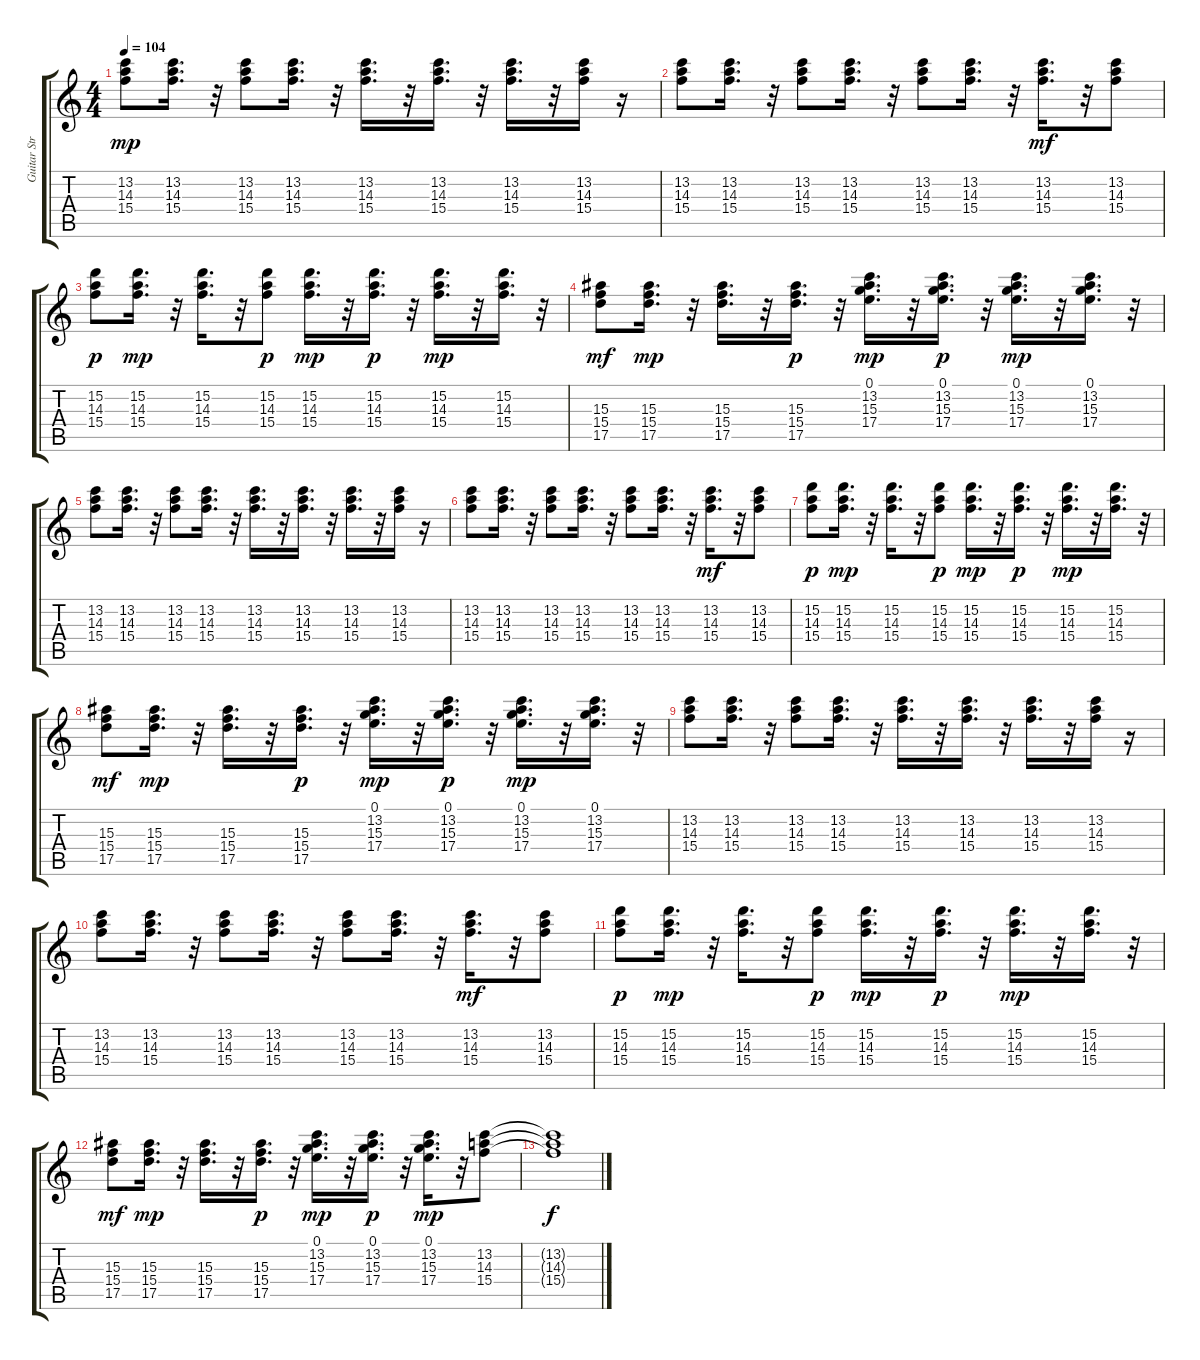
\track ("Guitar Strums" "Guitar Str") {instrument acousticguitarsteel}
\staff {score tabs}
\tuning (E4 B3 G3 D3 A2 E2) {hide}
\ts (4 4)
\tempo 104
\clef g2
\ks c
(13.2 14.3 15.4).8{dy mp} (13.2 14.3 15.4).16{d} r.32 (13.2 14.3 15.4).8 (13.2 14.3 15.4).16{d} r.32 (13.2 14.3 15.4).16{d} r.32 (13.2 14.3 15.4).16{d} r.32 (13.2 14.3 15.4).16{d} r.32 (13.2 14.3 15.4).16 r.16 |
(13.2 14.3 15.4).8 (13.2 14.3 15.4).16{d} r.32 (13.2 14.3 15.4).8 (13.2 14.3 15.4).16{d} r.32 (13.2 14.3 15.4).8 (13.2 14.3 15.4).16{d} r.32 (13.2 14.3 15.4).16{d dy mf} r.32 (13.2 14.3 15.4).8 |
(15.2 14.3 15.4).8{dy p} (15.2 14.3 15.4).16{d dy mp} r.32 (15.2 14.3 15.4).16{d} r.32 (15.2 14.3 15.4).8{dy p} (15.2 14.3 15.4).16{d dy mp} r.32 (15.2 14.3 15.4).16{d dy p} r.32 (15.2 14.3 15.4).16{d dy mp} r.32 (15.2 14.3 15.4).16{d} r.32 |
(15.3 15.4 17.5).8{dy mf} (15.3 15.4 17.5).16{d dy mp} r.32 (15.3 15.4 17.5).16{d} r.32 (15.3 15.4 17.5).16{d dy p} r.32 (0.1 13.2 15.3 17.4).16{d dy mp} r.32 (0.1 13.2 15.3 17.4).16{d dy p} r.32 (0.1 13.2 15.3 17.4).16{d dy mp} r.32 (0.1 13.2 15.3 17.4).16{d} r.32 |
(13.2 14.3 15.4).8 (13.2 14.3 15.4).16{d} r.32 (13.2 14.3 15.4).8 (13.2 14.3 15.4).16{d} r.32 (13.2 14.3 15.4).16{d} r.32 (13.2 14.3 15.4).16{d} r.32 (13.2 14.3 15.4).16{d} r.32 (13.2 14.3 15.4).16 r.16 |
(13.2 14.3 15.4).8 (13.2 14.3 15.4).16{d} r.32 (13.2 14.3 15.4).8 (13.2 14.3 15.4).16{d} r.32 (13.2 14.3 15.4).8 (13.2 14.3 15.4).16{d} r.32 (13.2 14.3 15.4).16{d dy mf} r.32 (13.2 14.3 15.4).8 |
(15.2 14.3 15.4).8{dy p} (15.2 14.3 15.4).16{d dy mp} r.32 (15.2 14.3 15.4).16{d} r.32 (15.2 14.3 15.4).8{dy p} (15.2 14.3 15.4).16{d dy mp} r.32 (15.2 14.3 15.4).16{d dy p} r.32 (15.2 14.3 15.4).16{d dy mp} r.32 (15.2 14.3 15.4).16{d} r.32 |
(15.3 15.4 17.5).8{dy mf} (15.3 15.4 17.5).16{d dy mp} r.32 (15.3 15.4 17.5).16{d} r.32 (15.3 15.4 17.5).16{d dy p} r.32 (0.1 13.2 15.3 17.4).16{d dy mp} r.32 (0.1 13.2 15.3 17.4).16{d dy p} r.32 (0.1 13.2 15.3 17.4).16{d dy mp} r.32 (0.1 13.2 15.3 17.4).16{d} r.32 |
(13.2 14.3 15.4).8 (13.2 14.3 15.4).16{d} r.32 (13.2 14.3 15.4).8 (13.2 14.3 15.4).16{d} r.32 (13.2 14.3 15.4).16{d} r.32 (13.2 14.3 15.4).16{d} r.32 (13.2 14.3 15.4).16{d} r.32 (13.2 14.3 15.4).16 r.16 |
(13.2 14.3 15.4).8 (13.2 14.3 15.4).16{d} r.32 (13.2 14.3 15.4).8 (13.2 14.3 15.4).16{d} r.32 (13.2 14.3 15.4).8 (13.2 14.3 15.4).16{d} r.32 (13.2 14.3 15.4).16{d dy mf} r.32 (13.2 14.3 15.4).8 |
(15.2 14.3 15.4).8{dy p} (15.2 14.3 15.4).16{d dy mp} r.32 (15.2 14.3 15.4).16{d} r.32 (15.2 14.3 15.4).8{dy p} (15.2 14.3 15.4).16{d dy mp} r.32 (15.2 14.3 15.4).16{d dy p} r.32 (15.2 14.3 15.4).16{d dy mp} r.32 (15.2 14.3 15.4).16{d} r.32 |
(15.3 15.4 17.5).8{dy mf} (15.3 15.4 17.5).16{d dy mp} r.32 (15.3 15.4 17.5).16{d} r.32 (15.3 15.4 17.5).16{d dy p} r.32 (0.1 13.2 15.3 17.4).16{d dy mp} r.32 (0.1 13.2 15.3 17.4).16{d dy p} r.32 (0.1 13.2 15.3 17.4).16{d dy mp} r.32 (13.2 14.3 15.4).8 |
(13.2{t} 14.3{t} 15.4{t}).1{dy f}
